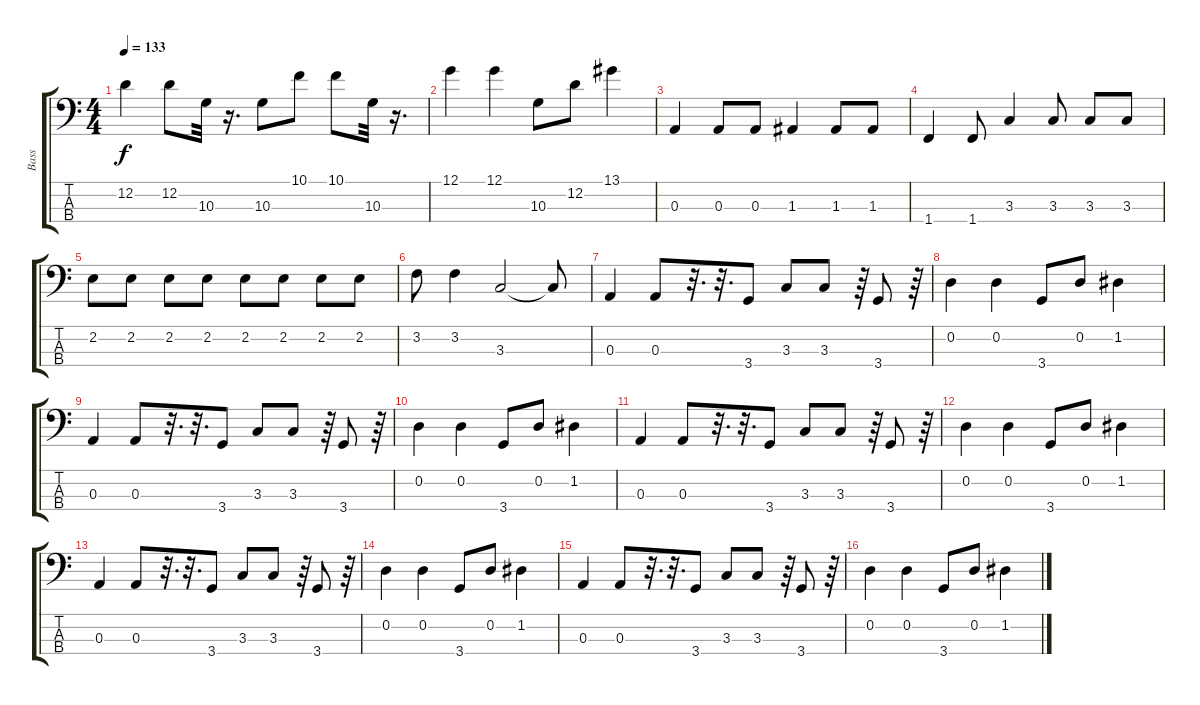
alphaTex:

\track ("Bass" "Bass") {instrument electricbasspick}
\staff {score tabs}
\tuning (G2 D2 A1 E1) {hide}
\ts (4 4)
\tempo 133
\clef f4
\ks c
12.2.4{dy f} 12.2.8 10.3.32 r.16{d} 10.3.8 10.1.8 10.1.8 10.3.32 r.16{d} |
12.1.4 12.1.4 10.3.8 12.2.8 13.1.4 |
0.3.4 0.3.8 0.3.8 1.3.4 1.3.8 1.3.8 |
1.4.4 1.4.8 3.3.4 3.3.8 3.3.8 3.3.8 |
2.2.8 2.2.8 2.2.8 2.2.8 2.2.8 2.2.8 2.2.8 2.2.8 |
3.2.8 3.2.4 3.3.2 3.3{t}.8 |
0.3.4 0.3.8 r.32{d} r.32{d} 3.4.8 3.3.8 3.3.8 r.64 3.4.8 r.64 |
0.2.4 0.2.4 3.4.8 0.2.8 1.2.4 |
0.3.4 0.3.8 r.32{d} r.32{d} 3.4.8 3.3.8 3.3.8 r.64 3.4.8 r.64 |
0.2.4 0.2.4 3.4.8 0.2.8 1.2.4 |
0.3.4 0.3.8 r.32{d} r.32{d} 3.4.8 3.3.8 3.3.8 r.64 3.4.8 r.64 |
0.2.4 0.2.4 3.4.8 0.2.8 1.2.4 |
0.3.4 0.3.8 r.32{d} r.32{d} 3.4.8 3.3.8 3.3.8 r.64 3.4.8 r.64 |
0.2.4 0.2.4 3.4.8 0.2.8 1.2.4 |
0.3.4 0.3.8 r.32{d} r.32{d} 3.4.8 3.3.8 3.3.8 r.64 3.4.8 r.64 |
0.2.4 0.2.4 3.4.8 0.2.8 1.2.4
